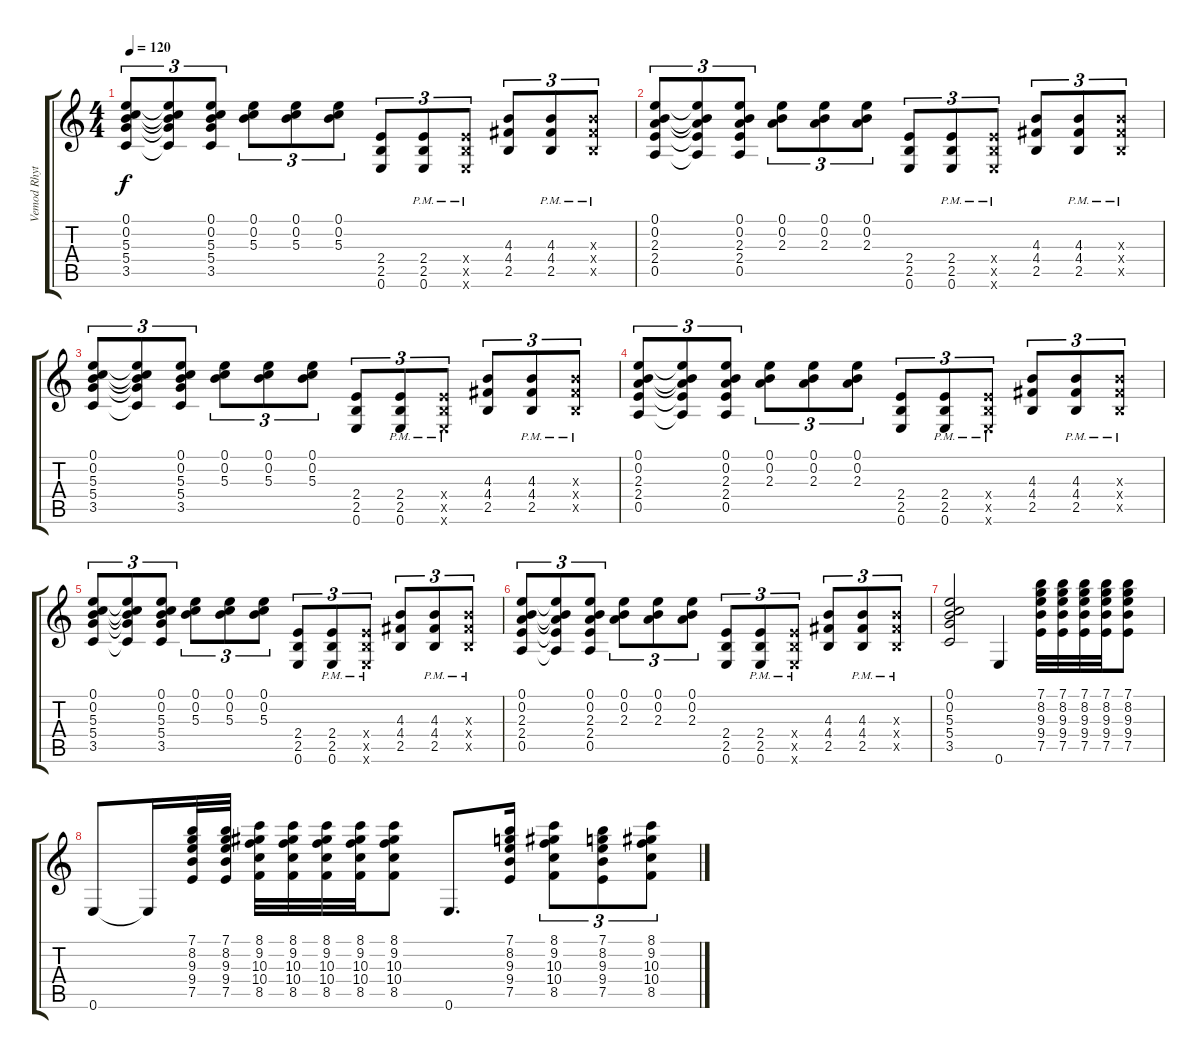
\track ("Vemod Rhythm Guitar" "Vemod Rhyt") {instrument overdrivenguitar}
\staff {score tabs}
\tuning (E4 B3 G3 D3 A2 E2) {hide}
\ts (4 4)
\tempo 120
\clef g2
\ks c
(0.1 0.2 5.3 5.4 3.5).8{tu (3 2) dy f} (0.1{t} 0.2{t} 5.3{t} 5.4{t} 3.5{t}).8{tu (3 2)} (0.1 0.2 5.3 5.4 3.5).8{tu (3 2)} (0.1 0.2 5.3).8{tu (3 2)} (0.1 0.2 5.3).8{tu (3 2)} (0.1 0.2 5.3).8{tu (3 2)} (2.4 2.5 0.6).8{tu (3 2)} (2.4{pm} 2.5{pm} 0.6{pm}).8{tu (3 2)} (2.4{pm x} 2.5{pm x} 0.6{pm x}).8{tu (3 2)} (4.3 4.4 2.5).8{tu (3 2)} (4.3{pm} 4.4{pm} 2.5{pm}).8{tu (3 2)} (4.3{pm x} 4.4{pm x} 2.5{pm x}).8{tu (3 2)} |
(0.1 0.2 2.3 2.4 0.5).8{tu (3 2)} (0.1{t} 0.2{t} 2.3{t} 2.4{t} 0.5{t}).8{tu (3 2)} (0.1 0.2 2.3 2.4 0.5).8{tu (3 2)} (0.1 0.2 2.3).8{tu (3 2)} (0.1 0.2 2.3).8{tu (3 2)} (0.1 0.2 2.3).8{tu (3 2)} (2.4 2.5 0.6).8{tu (3 2)} (2.4{pm} 2.5{pm} 0.6{pm}).8{tu (3 2)} (2.4{pm x} 2.5{pm x} 0.6{pm x}).8{tu (3 2)} (4.3 4.4 2.5).8{tu (3 2)} (4.3{pm} 4.4{pm} 2.5{pm}).8{tu (3 2)} (4.3{pm x} 4.4{pm x} 2.5{pm x}).8{tu (3 2)} |
(0.1 0.2 5.3 5.4 3.5).8{tu (3 2)} (0.1{t} 0.2{t} 5.3{t} 5.4{t} 3.5{t}).8{tu (3 2)} (0.1 0.2 5.3 5.4 3.5).8{tu (3 2)} (0.1 0.2 5.3).8{tu (3 2)} (0.1 0.2 5.3).8{tu (3 2)} (0.1 0.2 5.3).8{tu (3 2)} (2.4 2.5 0.6).8{tu (3 2)} (2.4{pm} 2.5{pm} 0.6{pm}).8{tu (3 2)} (2.4{pm x} 2.5{pm x} 0.6{pm x}).8{tu (3 2)} (4.3 4.4 2.5).8{tu (3 2)} (4.3{pm} 4.4{pm} 2.5{pm}).8{tu (3 2)} (4.3{pm x} 4.4{pm x} 2.5{pm x}).8{tu (3 2)} |
(0.1 0.2 2.3 2.4 0.5).8{tu (3 2)} (0.1{t} 0.2{t} 2.3{t} 2.4{t} 0.5{t}).8{tu (3 2)} (0.1 0.2 2.3 2.4 0.5).8{tu (3 2)} (0.1 0.2 2.3).8{tu (3 2)} (0.1 0.2 2.3).8{tu (3 2)} (0.1 0.2 2.3).8{tu (3 2)} (2.4 2.5 0.6).8{tu (3 2)} (2.4{pm} 2.5{pm} 0.6{pm}).8{tu (3 2)} (2.4{pm x} 2.5{pm x} 0.6{pm x}).8{tu (3 2)} (4.3 4.4 2.5).8{tu (3 2)} (4.3{pm} 4.4{pm} 2.5{pm}).8{tu (3 2)} (4.3{pm x} 4.4{pm x} 2.5{pm x}).8{tu (3 2)} |
(0.1 0.2 5.3 5.4 3.5).8{tu (3 2)} (0.1{t} 0.2{t} 5.3{t} 5.4{t} 3.5{t}).8{tu (3 2)} (0.1 0.2 5.3 5.4 3.5).8{tu (3 2)} (0.1 0.2 5.3).8{tu (3 2)} (0.1 0.2 5.3).8{tu (3 2)} (0.1 0.2 5.3).8{tu (3 2)} (2.4 2.5 0.6).8{tu (3 2)} (2.4{pm} 2.5{pm} 0.6{pm}).8{tu (3 2)} (2.4{pm x} 2.5{pm x} 0.6{pm x}).8{tu (3 2)} (4.3 4.4 2.5).8{tu (3 2)} (4.3{pm} 4.4{pm} 2.5{pm}).8{tu (3 2)} (4.3{pm x} 4.4{pm x} 2.5{pm x}).8{tu (3 2)} |
(0.1 0.2 2.3 2.4 0.5).8{tu (3 2)} (0.1{t} 0.2{t} 2.3{t} 2.4{t} 0.5{t}).8{tu (3 2)} (0.1 0.2 2.3 2.4 0.5).8{tu (3 2)} (0.1 0.2 2.3).8{tu (3 2)} (0.1 0.2 2.3).8{tu (3 2)} (0.1 0.2 2.3).8{tu (3 2)} (2.4 2.5 0.6).8{tu (3 2)} (2.4{pm} 2.5{pm} 0.6{pm}).8{tu (3 2)} (2.4{pm x} 2.5{pm x} 0.6{pm x}).8{tu (3 2)} (4.3 4.4 2.5).8{tu (3 2)} (4.3{pm} 4.4{pm} 2.5{pm}).8{tu (3 2)} (4.3{pm x} 4.4{pm x} 2.5{pm x}).8{tu (3 2)} |
(0.1 0.2 5.3 5.4 3.5).2 0.6.4 (7.1 8.2 9.3 9.4 7.5).32 (7.1 8.2 9.3 9.4 7.5).32 (7.1 8.2 9.3 9.4 7.5).32 (7.1 8.2 9.3 9.4 7.5).32 (7.1 8.2 9.3 9.4 7.5).8 |
0.6.8 0.6{t}.16 (7.1 8.2 9.3 9.4 7.5).32 (7.1 8.2 9.3 9.4 7.5).32 (8.1 9.2 10.3 10.4 8.5).32 (8.1 9.2 10.3 10.4 8.5).32 (8.1 9.2 10.3 10.4 8.5).32 (8.1 9.2 10.3 10.4 8.5).32 (8.1 9.2 10.3 10.4 8.5).8 0.6.8{d} (7.1 8.2 9.3 9.4 7.5).16 (8.1 9.2 10.3 10.4 8.5).8{tu (3 2)} (7.1 8.2 9.3 9.4 7.5).8{tu (3 2)} (8.1 9.2 10.3 10.4 8.5).8{tu (3 2)}
